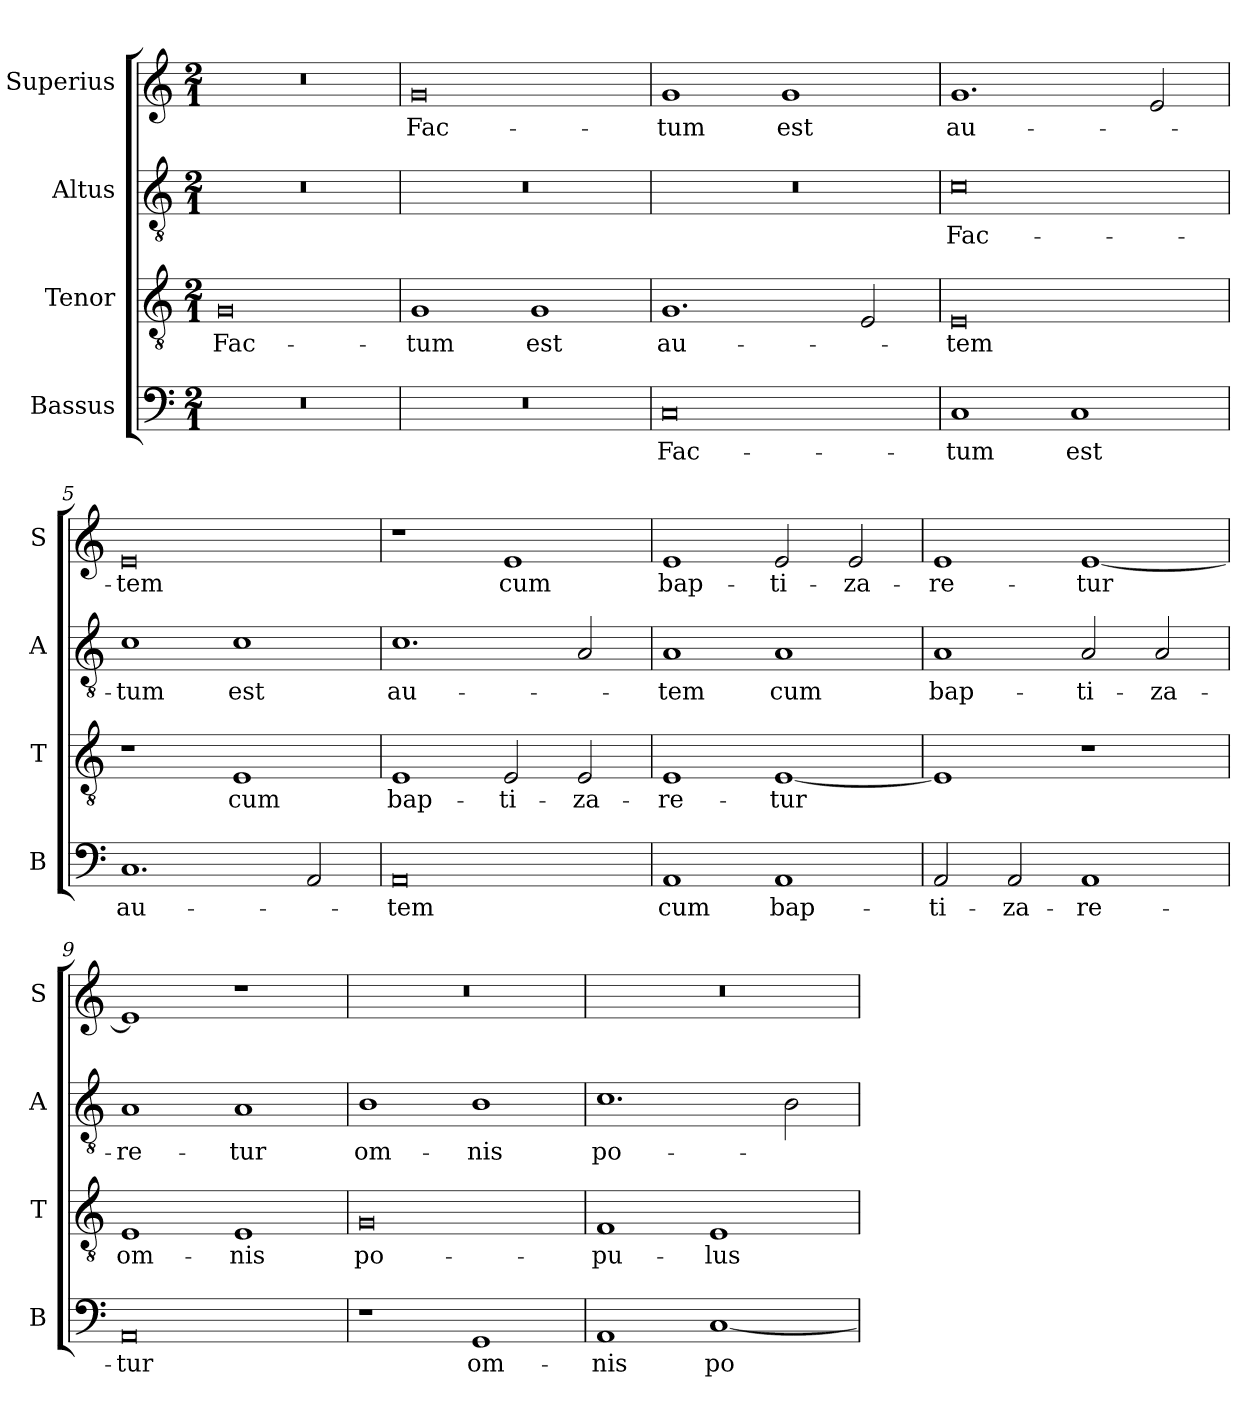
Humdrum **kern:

**kern	**text	**kern	**text	**kern	**text	**kern	**text
*part4	*part4	*part3	*part3	*part2	*part2	*part1	*part1
*staff4	*staff4	*staff3	*staff3	*staff2	*staff2	*staff1	*staff1
*I"Bassus	*	*I"Tenor	*	*I"Altus	*	*I"Superius	*
*I'B	*	*I'T	*	*I'A	*	*I'S	*
*clefF4	*	*clefGv2	*	*clefGv2	*	*clefG2	*
*k[]	*	*k[]	*	*k[]	*	*k[]	*
*M2/1	*	*M2/1	*	*M2/1	*	*M2/1	*
=1	=1	=1	=1	=1	=1	=1	=1
0r	.	0G	Fac-	0r	.	0r	.
=2	=2	=2	=2	=2	=2	=2	=2
0r	.	1G	-tum	0r	.	0g	Fac-
.	.	1G	est	.	.	.	.
=3	=3	=3	=3	=3	=3	=3	=3
0C	Fac-	1.G	au-	0r	.	1g	-tum
.	.	.	.	.	.	1g	est
.	.	2E/	.	.	.	.	.
=4	=4	=4	=4	=4	=4	=4	=4
1C	-tum	0E	-tem	0c	Fac-	1.g	au-
1C	est	.	.	.	.	.	.
.	.	.	.	.	.	2e/	.
=5	=5	=5	=5	=5	=5	=5	=5
1.C	au-	1r	.	1c	-tum	0e	-tem
.	.	1E	cum	1c	est	.	.
2AA/	.	.	.	.	.	.	.
=6	=6	=6	=6	=6	=6	=6	=6
0AA	-tem	1E	bap-	1.c	au-	1r	.
.	.	2E/	-ti-	.	.	1e	cum
.	.	2E/	-za-	2A/	.	.	.
=7	=7	=7	=7	=7	=7	=7	=7
1AA	cum	1E	-re-	1A	-tem	1e	bap-
1AA	bap-	[1E	-tur	1A	cum	2e/	-ti-
.	.	.	.	.	.	2e/	-za-
=8	=8	=8	=8	=8	=8	=8	=8
2AA/	-ti-	1E]	.	1A	bap-	1e	-re-
2AA/	-za-	.	.	.	.	.	.
1AA	-re-	1r	.	2A/	-ti-	[1e	-tur
.	.	.	.	2A/	-za-	.	.
=9	=9	=9	=9	=9	=9	=9	=9
0AA	-tur	1E	om-	1A	-re-	1e]	.
.	.	1E	-nis	1A	-tur	1r	.
=10	=10	=10	=10	=10	=10	=10	=10
1r	.	0G	po-	1B	om-	0r	.
1GG	om-	.	.	1B	-nis	.	.
=11	=11	=11	=11	=11	=11	=11	=11
1AA	-nis	1F	-pu-	1.c	po-	0r	.
[1C	po-	1E	-lus	.	.	.	.
.	.	.	.	2B\	.	.	.
=	=	=	=	=	=	=	=
*-	*-	*-	*-	*-	*-	*-	*-
